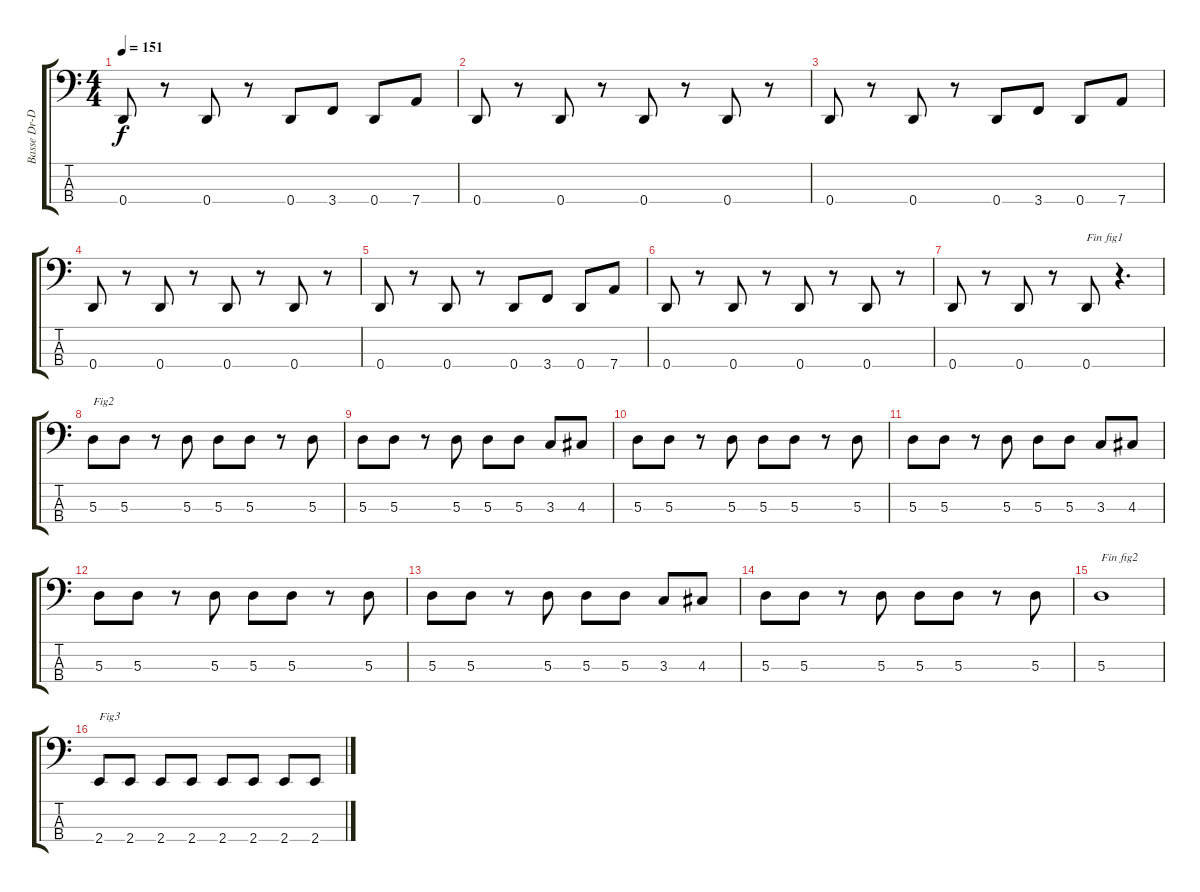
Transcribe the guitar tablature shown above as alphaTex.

\track ("Basse Dr-D bis" "Basse Dr-D") {instrument synthbass2}
\staff {score tabs}
\tuning (G2 D2 A1 D1) {hide}
\ts (4 4)
\tempo 151
\clef f4
\ks c
0.4.8{dy f} r.8 0.4.8 r.8 0.4.8 3.4.8 0.4.8 7.4.8 |
0.4.8 r.8 0.4.8 r.8 0.4.8 r.8 0.4.8 r.8 |
0.4.8 r.8 0.4.8 r.8 0.4.8 3.4.8 0.4.8 7.4.8 |
0.4.8 r.8 0.4.8 r.8 0.4.8 r.8 0.4.8 r.8 |
0.4.8 r.8 0.4.8 r.8 0.4.8 3.4.8 0.4.8 7.4.8 |
0.4.8 r.8 0.4.8 r.8 0.4.8 r.8 0.4.8 r.8 |
0.4.8 r.8 0.4.8 r.8 0.4.8{txt "Fin fig1"} r.4{d} |
5.3.8{txt "Fig2"} 5.3.8 r.8 5.3.8 5.3.8 5.3.8 r.8 5.3.8 |
5.3.8 5.3.8 r.8 5.3.8 5.3.8 5.3.8 3.3.8 4.3.8 |
5.3.8 5.3.8 r.8 5.3.8 5.3.8 5.3.8 r.8 5.3.8 |
5.3.8 5.3.8 r.8 5.3.8 5.3.8 5.3.8 3.3.8 4.3.8 |
5.3.8 5.3.8 r.8 5.3.8 5.3.8 5.3.8 r.8 5.3.8 |
5.3.8 5.3.8 r.8 5.3.8 5.3.8 5.3.8 3.3.8 4.3.8 |
5.3.8 5.3.8 r.8 5.3.8 5.3.8 5.3.8 r.8 5.3.8 |
5.3.1{txt "Fin fig2"} |
2.4.8{txt "Fig3"} 2.4.8 2.4.8 2.4.8 2.4.8 2.4.8 2.4.8 2.4.8
